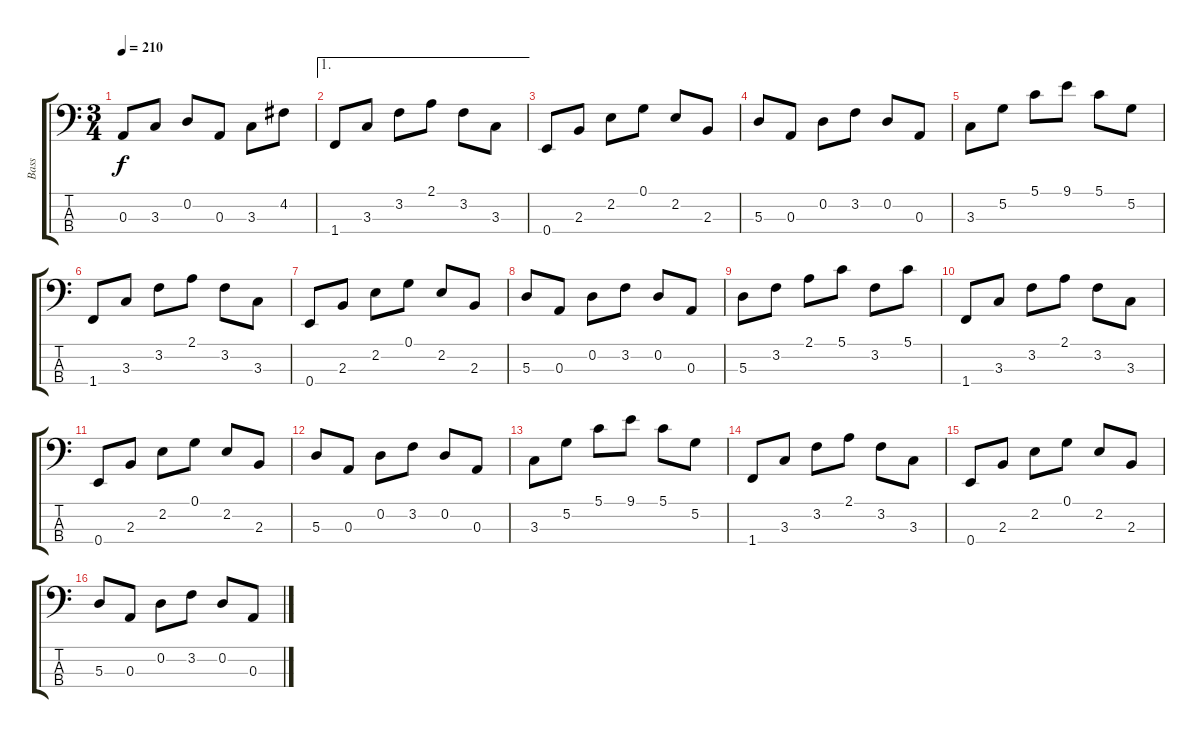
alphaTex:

\track ("Bass" "Bass") {instrument electricbassfinger}
\staff {score tabs}
\tuning (G2 D2 A1 E1) {hide}
\ts (3 4)
\tempo 210
\clef f4
\ks c
0.3.8{dy f} 3.3.8 0.2.8 0.3.8 3.3.8 4.2.8 |
\ae 1
1.4.8 3.3.8 3.2.8 2.1.8 3.2.8 3.3.8 |
0.4.8 2.3.8 2.2.8 0.1.8 2.2.8 2.3.8 |
5.3.8 0.3.8 0.2.8 3.2.8 0.2.8 0.3.8 |
3.3.8 5.2.8 5.1.8 9.1.8 5.1.8 5.2.8 |
1.4.8 3.3.8 3.2.8 2.1.8 3.2.8 3.3.8 |
0.4.8 2.3.8 2.2.8 0.1.8 2.2.8 2.3.8 |
5.3.8 0.3.8 0.2.8 3.2.8 0.2.8 0.3.8 |
5.3.8 3.2.8 2.1.8 5.1.8 3.2.8 5.1.8 |
1.4.8 3.3.8 3.2.8 2.1.8 3.2.8 3.3.8 |
0.4.8 2.3.8 2.2.8 0.1.8 2.2.8 2.3.8 |
5.3.8 0.3.8 0.2.8 3.2.8 0.2.8 0.3.8 |
3.3.8 5.2.8 5.1.8 9.1.8 5.1.8 5.2.8 |
1.4.8 3.3.8 3.2.8 2.1.8 3.2.8 3.3.8 |
0.4.8 2.3.8 2.2.8 0.1.8 2.2.8 2.3.8 |
5.3.8 0.3.8 0.2.8 3.2.8 0.2.8 0.3.8
